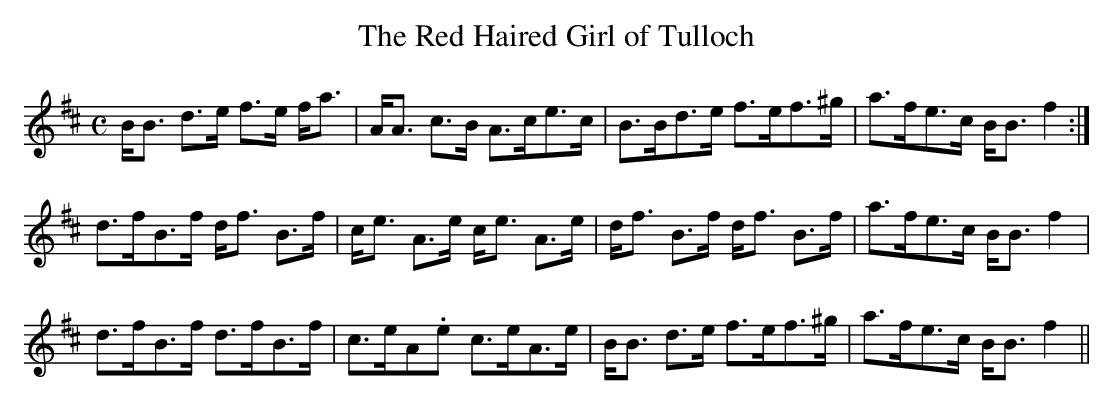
X:1
T:Red Haired Girl of Tulloch, The
M:C
L:1/8
K:B Min
B<B d>e f>e f<a|A<A c>B A>ce>c|B>Bd>e f>ef>^g|a>fe>c B<B f2:|
d>fB>f d<f B>f|c<e A>e c<e A>e|d<f B>f d<f B>f|a>fe>c B<B f2|
d>fB>f d>fB>f|c>eA.e c>eA>e|B<B d>e f>ef>^g|a>fe>c B<B f2||
